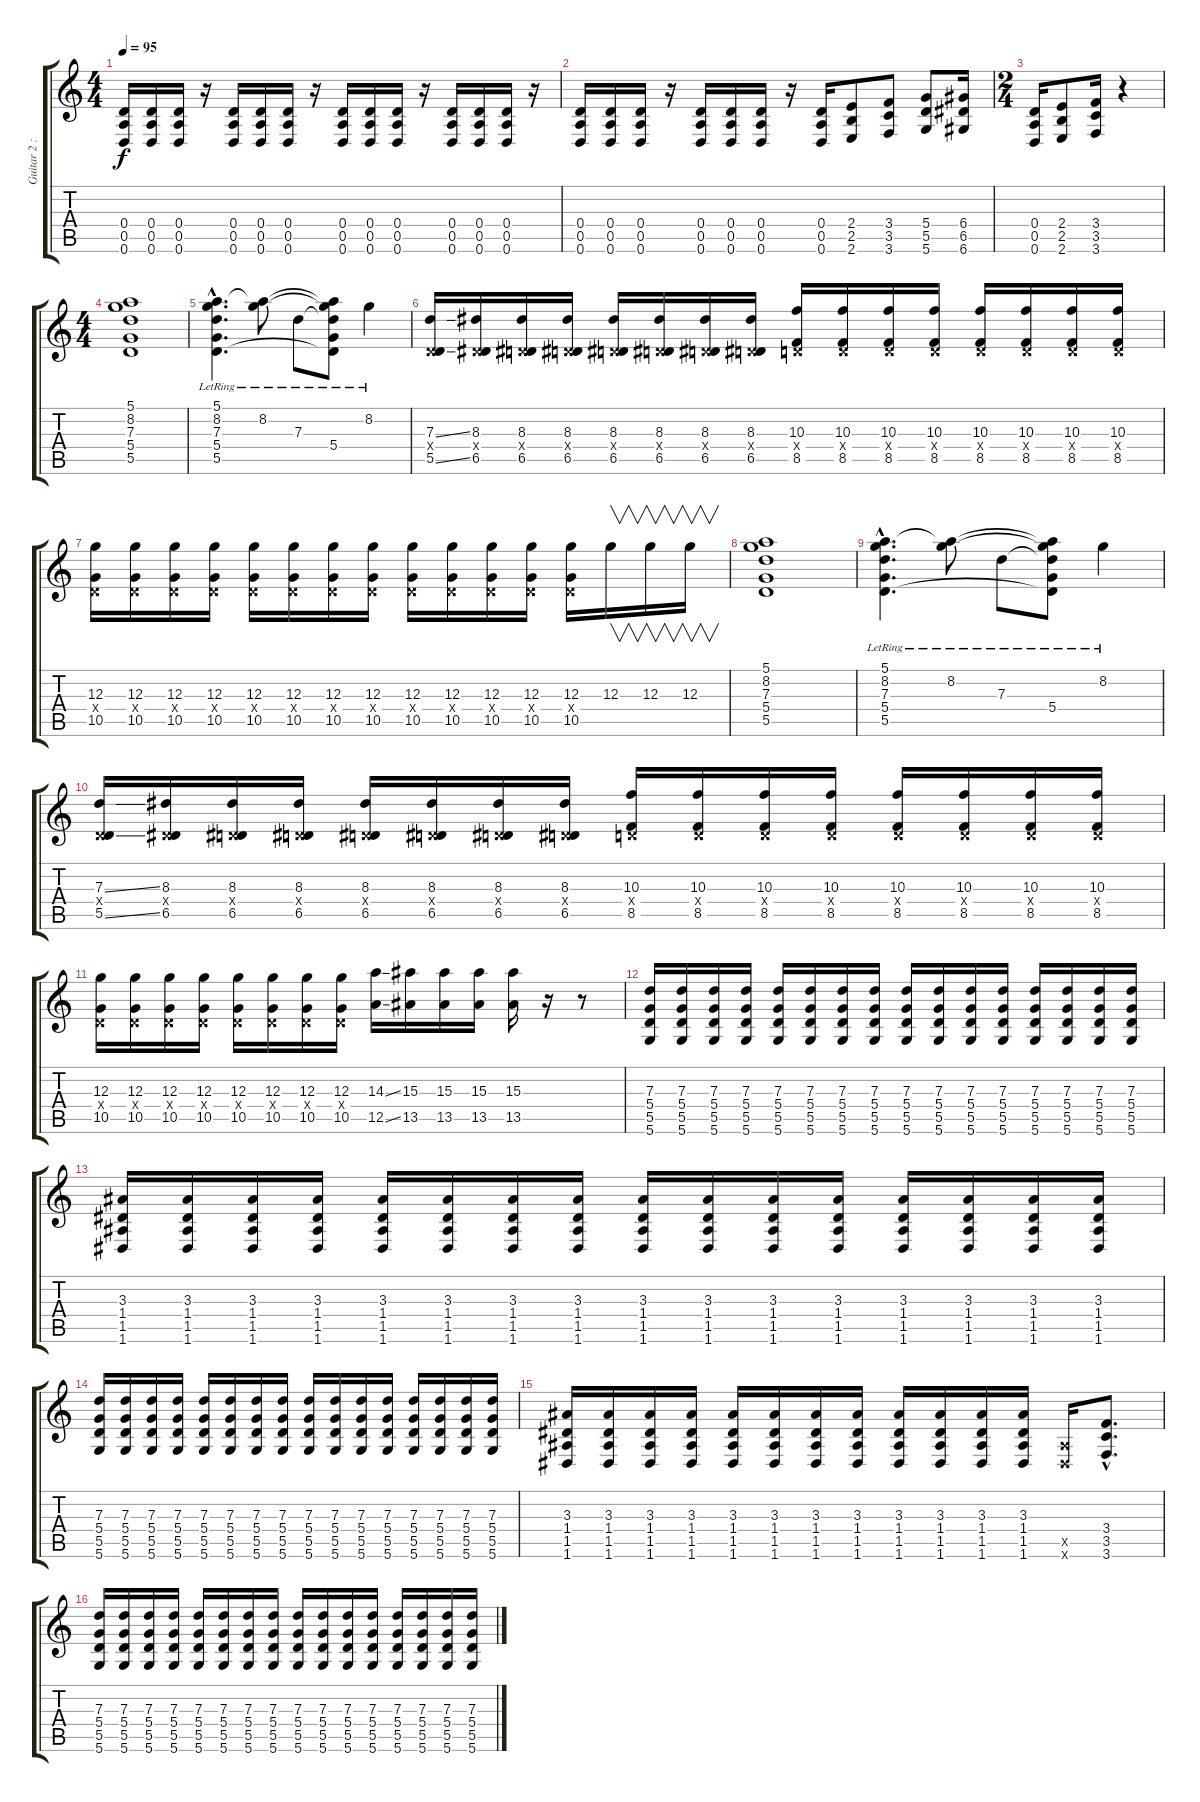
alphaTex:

\track ("Guitar 2 : Todd Weinstock" "Guitar 2 :") {instrument distortionguitar}
\staff {score tabs}
\tuning (E4 B3 G3 D3 A2 D2) {hide}
\ts (4 4)
\tempo 95
\clef g2
\ks c
(0.4 0.5 0.6).16{dy f} (0.4 0.5 0.6).16 (0.4 0.5 0.6).16 r.16 (0.4 0.5 0.6).16 (0.4 0.5 0.6).16 (0.4 0.5 0.6).16 r.16 (0.4 0.5 0.6).16 (0.4 0.5 0.6).16 (0.4 0.5 0.6).16 r.16 (0.4 0.5 0.6).16 (0.4 0.5 0.6).16 (0.4 0.5 0.6).16 r.16 |
(0.4 0.5 0.6).16 (0.4 0.5 0.6).16 (0.4 0.5 0.6).16 r.16 (0.4 0.5 0.6).16 (0.4 0.5 0.6).16 (0.4 0.5 0.6).16 r.16 (0.4 0.5 0.6).16 (2.4 2.5 2.6).8 (3.4 3.5 3.6).8 (5.4 5.5 5.6).8 (6.4 6.5 6.6).16 |
\ts (2 4)
(0.4 0.5 0.6).16 (2.4 2.5 2.6).8 (3.4 3.5 3.6).16 r.4 |
\ts (4 4)
(5.1 8.2 7.3 5.4 5.5).1{instrument overdrivenguitar} |
(5.1{hac lr} 8.2{hac lr} 7.3{hac lr} 5.4{hac lr} 5.5{hac lr}).4{d} (5.1{t} 8.2{lr}).8 7.3{lr}.8 (5.1{t} 8.2{t} 7.3{t} 5.4{lr} 5.5{t}).8 8.2{lr}.4 |
(7.3{ss} 0.4{x} 5.5{ss}).16{instrument overdrivenguitar} (8.3 0.4{x} 6.5).16 (8.3 0.4{x} 6.5).16 (8.3 0.4{x} 6.5).16 (8.3 0.4{x} 6.5).16 (8.3 0.4{x} 6.5).16 (8.3 0.4{x} 6.5).16 (8.3 0.4{x} 6.5).16 (10.3 0.4{x} 8.5).16 (10.3 0.4{x} 8.5).16 (10.3 0.4{x} 8.5).16 (10.3 0.4{x} 8.5).16 (10.3 0.4{x} 8.5).16 (10.3 0.4{x} 8.5).16 (10.3 0.4{x} 8.5).16 (10.3 0.4{x} 8.5).16 |
(12.3 0.4{x} 10.5).16 (12.3 0.4{x} 10.5).16 (12.3 0.4{x} 10.5).16 (12.3 0.4{x} 10.5).16 (12.3 0.4{x} 10.5).16 (12.3 0.4{x} 10.5).16 (12.3 0.4{x} 10.5).16 (12.3 0.4{x} 10.5).16 (12.3 0.4{x} 10.5).16 (12.3 0.4{x} 10.5).16 (12.3 0.4{x} 10.5).16 (12.3 0.4{x} 10.5).16 (12.3 0.4{x} 10.5).16 12.3.16{v} 12.3.16{v} 12.3.16{v} |
(5.1 8.2 7.3 5.4 5.5).1{instrument overdrivenguitar} |
(5.1{hac lr} 8.2{hac lr} 7.3{hac lr} 5.4{hac lr} 5.5{hac lr}).4{d} (5.1{t} 8.2{lr}).8 7.3{lr}.8 (5.1{t} 8.2{t} 7.3{t} 5.4{lr} 5.5{t}).8 8.2{lr}.4 |
(7.3{ss} 0.4{x} 5.5{ss}).16{instrument overdrivenguitar} (8.3 0.4{x} 6.5).16 (8.3 0.4{x} 6.5).16 (8.3 0.4{x} 6.5).16 (8.3 0.4{x} 6.5).16 (8.3 0.4{x} 6.5).16 (8.3 0.4{x} 6.5).16 (8.3 0.4{x} 6.5).16 (10.3 0.4{x} 8.5).16 (10.3 0.4{x} 8.5).16 (10.3 0.4{x} 8.5).16 (10.3 0.4{x} 8.5).16 (10.3 0.4{x} 8.5).16 (10.3 0.4{x} 8.5).16 (10.3 0.4{x} 8.5).16 (10.3 0.4{x} 8.5).16 |
(12.3 0.4{x} 10.5).16 (12.3 0.4{x} 10.5).16 (12.3 0.4{x} 10.5).16 (12.3 0.4{x} 10.5).16 (12.3 0.4{x} 10.5).16 (12.3 0.4{x} 10.5).16 (12.3 0.4{x} 10.5).16 (12.3 0.4{x} 10.5).16 (14.3{ss} 12.5{ss}).16 (15.3 13.5).16 (15.3 13.5).16 (15.3 13.5).16 (15.3 13.5).16 r.16 r.8 |
(7.3 5.4 5.5 5.6).16{instrument distortionguitar} (7.3 5.4 5.5 5.6).16 (7.3 5.4 5.5 5.6).16 (7.3 5.4 5.5 5.6).16 (7.3 5.4 5.5 5.6).16 (7.3 5.4 5.5 5.6).16 (7.3 5.4 5.5 5.6).16 (7.3 5.4 5.5 5.6).16 (7.3 5.4 5.5 5.6).16 (7.3 5.4 5.5 5.6).16 (7.3 5.4 5.5 5.6).16 (7.3 5.4 5.5 5.6).16 (7.3 5.4 5.5 5.6).16 (7.3 5.4 5.5 5.6).16 (7.3 5.4 5.5 5.6).16 (7.3 5.4 5.5 5.6).16 |
(3.3 1.4 1.5 1.6).16 (3.3 1.4 1.5 1.6).16 (3.3 1.4 1.5 1.6).16 (3.3 1.4 1.5 1.6).16 (3.3 1.4 1.5 1.6).16 (3.3 1.4 1.5 1.6).16 (3.3 1.4 1.5 1.6).16 (3.3 1.4 1.5 1.6).16 (3.3 1.4 1.5 1.6).16 (3.3 1.4 1.5 1.6).16 (3.3 1.4 1.5 1.6).16 (3.3 1.4 1.5 1.6).16 (3.3 1.4 1.5 1.6).16 (3.3 1.4 1.5 1.6).16 (3.3 1.4 1.5 1.6).16 (3.3 1.4 1.5 1.6).16 |
(7.3 5.4 5.5 5.6).16 (7.3 5.4 5.5 5.6).16 (7.3 5.4 5.5 5.6).16 (7.3 5.4 5.5 5.6).16 (7.3 5.4 5.5 5.6).16 (7.3 5.4 5.5 5.6).16 (7.3 5.4 5.5 5.6).16 (7.3 5.4 5.5 5.6).16 (7.3 5.4 5.5 5.6).16 (7.3 5.4 5.5 5.6).16 (7.3 5.4 5.5 5.6).16 (7.3 5.4 5.5 5.6).16 (7.3 5.4 5.5 5.6).16 (7.3 5.4 5.5 5.6).16 (7.3 5.4 5.5 5.6).16 (7.3 5.4 5.5 5.6).16 |
(3.3 1.4 1.5 1.6).16 (3.3 1.4 1.5 1.6).16 (3.3 1.4 1.5 1.6).16 (3.3 1.4 1.5 1.6).16 (3.3 1.4 1.5 1.6).16 (3.3 1.4 1.5 1.6).16 (3.3 1.4 1.5 1.6).16 (3.3 1.4 1.5 1.6).16 (3.3 1.4 1.5 1.6).16 (3.3 1.4 1.5 1.6).16 (3.3 1.4 1.5 1.6).16 (3.3 1.4 1.5 1.6).16 (1.5{x} 1.6{x}).16 (3.4{hac} 3.5{hac} 3.6{hac}).8{d} |
(7.3 5.4 5.5 5.6).16{instrument distortionguitar} (7.3 5.4 5.5 5.6).16 (7.3 5.4 5.5 5.6).16 (7.3 5.4 5.5 5.6).16 (7.3 5.4 5.5 5.6).16 (7.3 5.4 5.5 5.6).16 (7.3 5.4 5.5 5.6).16 (7.3 5.4 5.5 5.6).16 (7.3 5.4 5.5 5.6).16 (7.3 5.4 5.5 5.6).16 (7.3 5.4 5.5 5.6).16 (7.3 5.4 5.5 5.6).16 (7.3 5.4 5.5 5.6).16 (7.3 5.4 5.5 5.6).16 (7.3 5.4 5.5 5.6).16 (7.3 5.4 5.5 5.6).16
